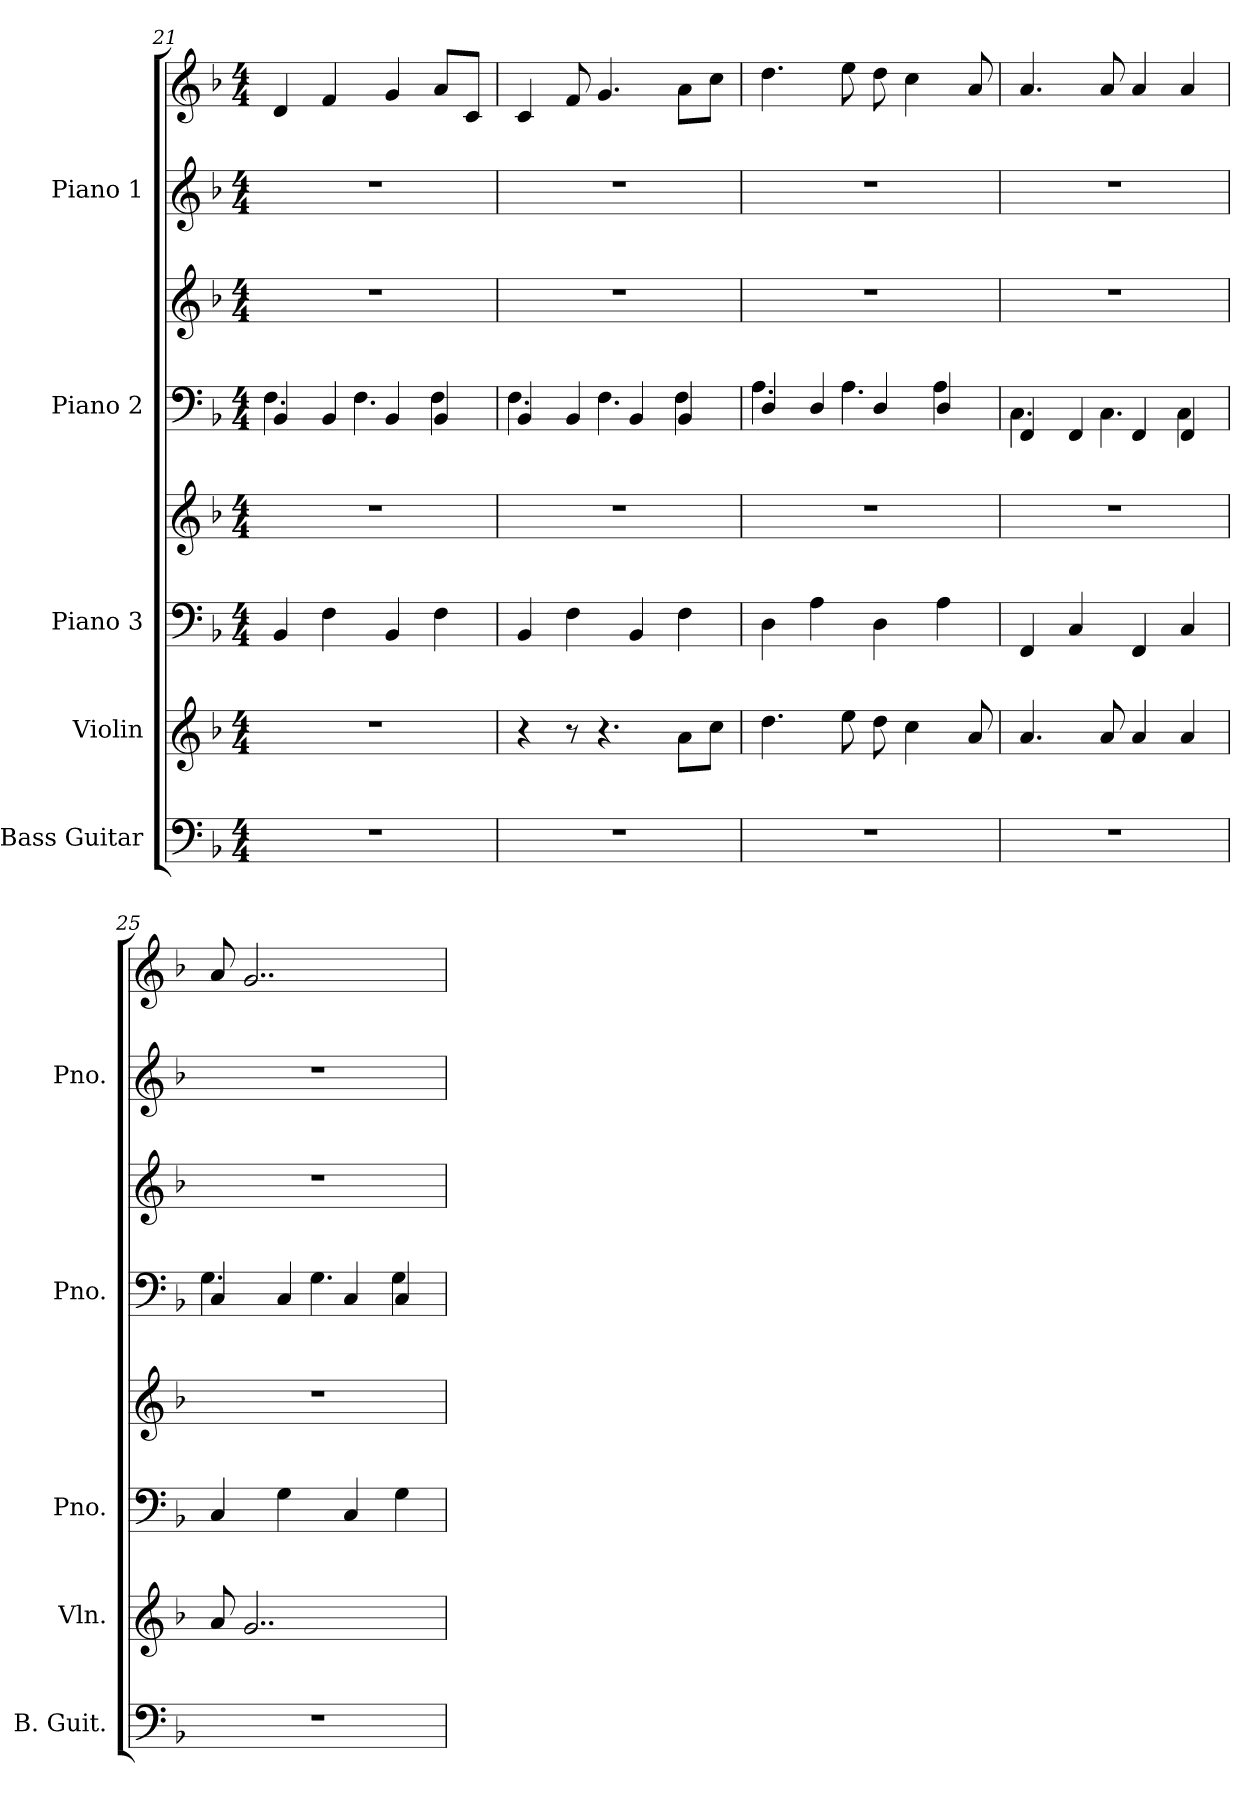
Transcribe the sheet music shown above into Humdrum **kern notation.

**kern	**kern	**kern	**kern	**kern	**kern	**kern	**kern
*part5	*part4	*part3	*part3	*part2	*part2	*part1	*part1
*staff8	*staff7	*staff6	*staff5	*staff4	*staff3	*staff2	*staff1
*I"Bass Guitar	*I"Violin	*I"Piano 3	*	*I"Piano 2	*	*I"Piano 1	*
*I'B. Guit.	*I'Vln.	*I'Pno.	*	*I'Pno.	*	*I'Pno.	*
*clefF4	*clefG2	*clefF4	*clefG2	*clefF4	*clefG2	*clefG2	*clefG2
*ITrd7c12	*	*	*	*	*	*	*
*k[b-]	*k[b-]	*k[b-]	*k[b-]	*k[b-]	*k[b-]	*k[b-]	*k[b-]
*M4/4	*M4/4	*M4/4	*M4/4	*M4/4	*M4/4	*M4/4	*M4/4
=21	=21	=21	=21	=21	=21	=21	=21
*	*	*	*	*^	*	*	*
1r	1r	4BB-/	1r	4BB-/	4.F\	1r	1r	4d/
.	.	4F\	.	4BB-/	.	.	.	4f/
.	.	.	.	.	4.F\	.	.	.
.	.	4BB-/	.	4BB-/	.	.	.	4g/
.	.	4F\	.	4BB-/	4F\	.	.	8a/L
.	.	.	.	.	.	.	.	8c/J
=22	=22	=22	=22	=22	=22	=22	=22	=22
1r	4r	4BB-/	1r	4BB-/	4.F\	1r	1r	4c/
.	8r	4F\	.	4BB-/	.	.	.	8f/
.	4.r	.	.	.	4.F\	.	.	4.g/
.	.	4BB-/	.	4BB-/	.	.	.	.
.	8a\L	4F\	.	4BB-/	4F\	.	.	8a\L
.	8cc\J	.	.	.	.	.	.	8cc\J
=23	=23	=23	=23	=23	=23	=23	=23	=23
1r	4.dd\	4D\	1r	4D/	4.A\	1r	1r	4.dd\
.	.	4A\	.	4D/	.	.	.	.
.	8ee\	.	.	.	4.A\	.	.	8ee\
.	8dd\	4D\	.	4D/	.	.	.	8dd\
.	4cc\	.	.	.	.	.	.	4cc\
.	.	4A\	.	4D/	4A\	.	.	.
.	8a/	.	.	.	.	.	.	8a/
!!LO:PB:g=z
=24	=24	=24	=24	=24	=24	=24	=24	=24
1r	4.a/	4FF/	1r	4FF/	4.C\	1r	1r	4.a/
.	.	4C/	.	4FF/	.	.	.	.
.	8a/	.	.	.	4.C\	.	.	8a/
.	4a/	4FF/	.	4FF/	.	.	.	4a/
.	4a/	4C/	.	4FF/	4C\	.	.	4a/
=25	=25	=25	=25	=25	=25	=25	=25	=25
1r	8a/	4C/	1r	4C/	4.G\	1r	1r	8a/
.	2..g/	.	.	.	.	.	.	2..g/
.	.	4G\	.	4C/	.	.	.	.
.	.	.	.	.	4.G\	.	.	.
.	.	4C/	.	4C/	.	.	.	.
.	.	4G\	.	4C/	4G\	.	.	.
*	*	*	*	*v	*v	*	*	*
=	=	=	=	=	=	=	=
*-	*-	*-	*-	*-	*-	*-	*-
